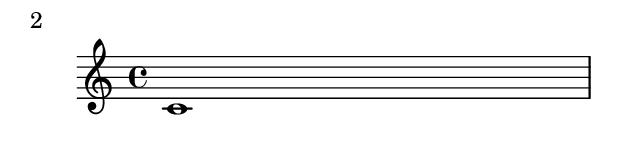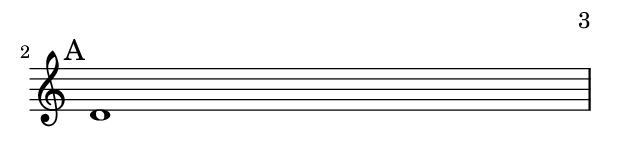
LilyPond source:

\version "2.16.0"

\header {
  texidoc = "A table of contents is included using
@code{\\markuplist \\table-of-contents}. The toc items are added with
the @code{\\tocItem} command. In the PDF backend, the toc items are linked
to the corresponding pages."
}

#(set-default-paper-size "a6")

\book {
  \markuplist \table-of-contents
  \pageBreak

  \tocItem \markup "The first score"
  \score {
    { 
      c'1 \pageBreak
      \mark "A" \tocItem \markup "Mark A"
      d'
    }
  }
  \pageBreak
  \tocItem \markup "The second score"
  \score {
    { e' }
    \header { piece = "Second score" }
  }
}
